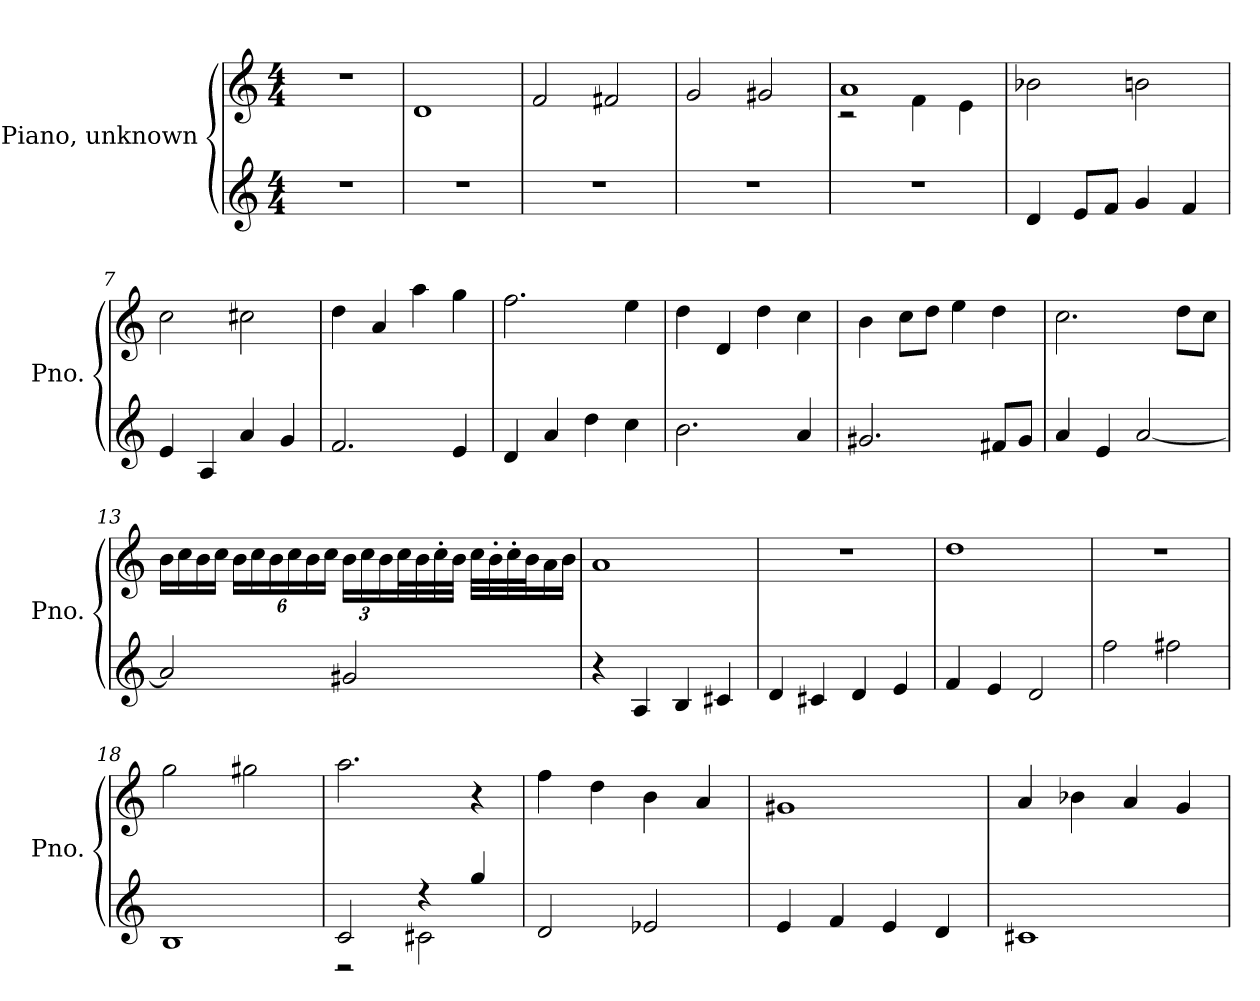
**kern	**kern
*part1	*part1
*staff2	*staff1
*I"Piano, unknown	*
*I'Pno.	*
*clefG2	*clefG2
*k[]	*k[]
*M4/4	*M4/4
*MM120	*MM120
=1	=1
1r	1r
=2	=2
1r	1d
=3	=3
1r	2f/
.	2f#X/
=4	=4
1r	2g/
.	2g#X/
=5	=5
*	*^
1r	1a	2r
.	.	4f\
.	.	4e\
*	*v	*v
=6	=6
4d/	2b-X\
8e/L	.
8f/J	.
4g/	2bn\
4f/	.
=7	=7
4e/	2cc\
4A/	.
4a/	2cc#X\
4g/	.
=8	=8
2.f/	4dd\
.	4a/
.	4aa\
4e/	4gg\
=9	=9
4d/	2.ff\
4a/	.
4dd\	.
4cc\	4ee\
=10	=10
2.b\	4dd\
.	4d/
.	4dd\
4a/	4cc\
!!LO:LB:g=z
=11	=11
2.g#X/	4b\
.	8cc\L
.	8dd\J
.	4ee\
8f#X/L	4dd\
8g#/J	.
=12	=12
4a/	2.cc\
4e/	.
[2a/	.
.	8dd\L
.	8cc\J
=13	=13
2a/]	16b\LL
.	16cc\
.	16b\
.	16cc\JJ
*	*Xbrackettup
.	24b\LL
.	24cc\
.	24b\
.	24cc\
.	24b\
.	24cc\JJ
2g#X/	24b\LL
.	24cc\
.	24b\
.	32cc\L
.	32b\
.	32cc'\
.	32b\JJJ
.	32cc\LLL
.	32b'\
.	32cc'\
.	32b\J
.	16a\
.	16b\JJ
=14	=14
4r	1a
4A/	.
4B/	.
4c#X/	.
!!LO:LB:g=z
=15	=15
4d/	1r
4c#X/	.
4d/	.
4e/	.
=16	=16
4f/	1dd
4e/	.
2d/	.
=17	=17
2ff\	1r
2ff#X\	.
=18	=18
1B	2gg\
.	2gg#X\
=19	=19
*^	*
2c/	2r	2.aa\
4r	2c#X\	.
4gg/	.	4r
*v	*v	*
=20	=20
2d/	4ff\
.	4dd\
2e-X/	4b\
.	4a/
=21	=21
4e/	1g#X
4f/	.
4e/	.
4d/	.
=22	=22
1c#X	4a/
.	4b-X\
.	4a/
.	4g/
=	=
*-	*-
